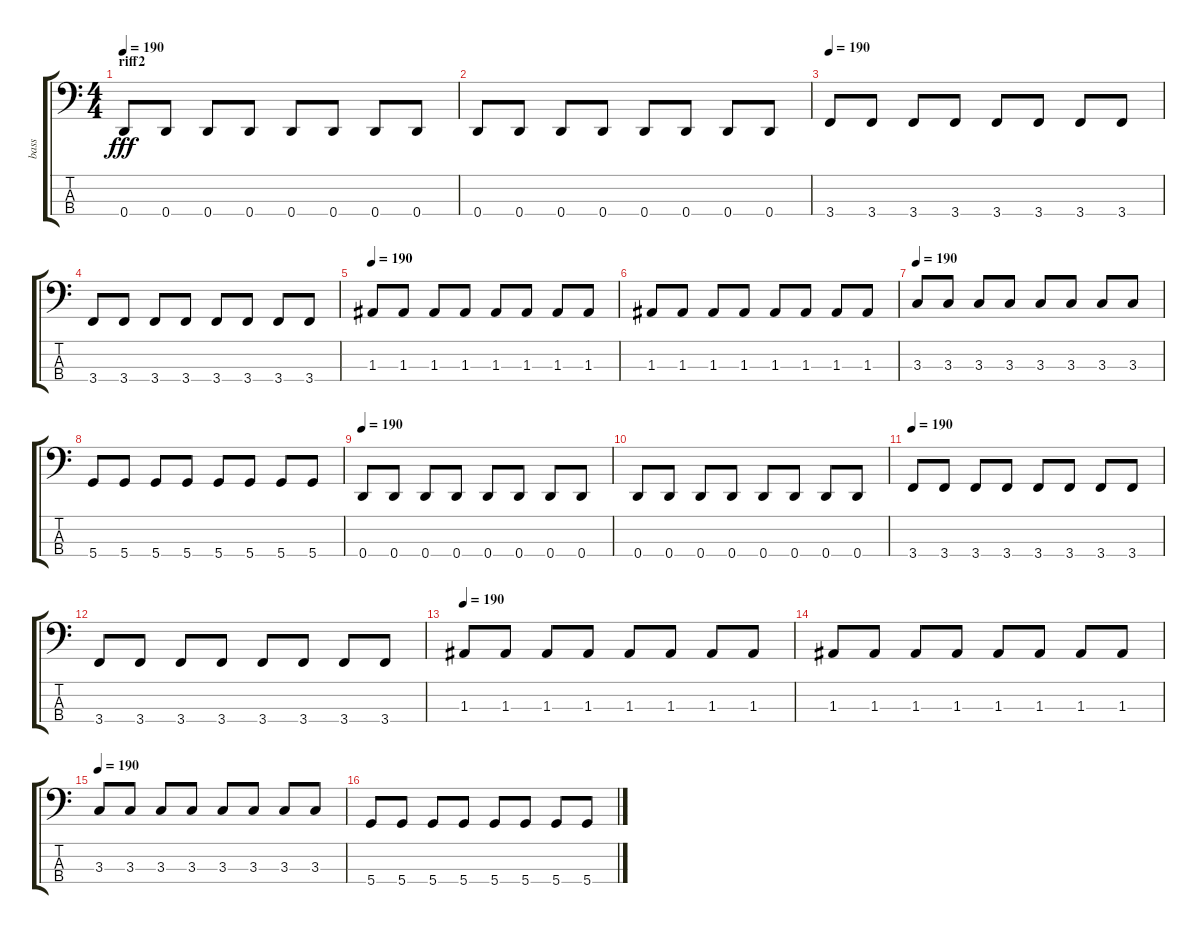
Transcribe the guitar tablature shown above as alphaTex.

\track ("bass" "bass") {instrument electricbassfinger}
\staff {score tabs}
\tuning (G2 D2 A1 D1) {hide}
\ts (4 4)
\section ("" "riff2")
\tempo 190
\clef f4
\ks c
0.4.8{dy fff} 0.4.8 0.4.8 0.4.8 0.4.8 0.4.8 0.4.8 0.4.8 |
0.4.8 0.4.8 0.4.8 0.4.8 0.4.8 0.4.8 0.4.8 0.4.8 |
\tempo 190
3.4.8 3.4.8 3.4.8 3.4.8 3.4.8 3.4.8 3.4.8 3.4.8 |
3.4.8 3.4.8 3.4.8 3.4.8 3.4.8 3.4.8 3.4.8 3.4.8 |
\tempo 190
1.3.8 1.3.8 1.3.8 1.3.8 1.3.8 1.3.8 1.3.8 1.3.8 |
1.3.8 1.3.8 1.3.8 1.3.8 1.3.8 1.3.8 1.3.8 1.3.8 |
\tempo 190
3.3.8 3.3.8 3.3.8 3.3.8 3.3.8 3.3.8 3.3.8 3.3.8 |
5.4.8 5.4.8 5.4.8 5.4.8 5.4.8 5.4.8 5.4.8 5.4.8 |
\tempo 190
0.4.8 0.4.8 0.4.8 0.4.8 0.4.8 0.4.8 0.4.8 0.4.8 |
0.4.8 0.4.8 0.4.8 0.4.8 0.4.8 0.4.8 0.4.8 0.4.8 |
\tempo 190
3.4.8 3.4.8 3.4.8 3.4.8 3.4.8 3.4.8 3.4.8 3.4.8 |
3.4.8 3.4.8 3.4.8 3.4.8 3.4.8 3.4.8 3.4.8 3.4.8 |
\tempo 190
1.3.8 1.3.8 1.3.8 1.3.8 1.3.8 1.3.8 1.3.8 1.3.8 |
1.3.8 1.3.8 1.3.8 1.3.8 1.3.8 1.3.8 1.3.8 1.3.8 |
\tempo 190
3.3.8 3.3.8 3.3.8 3.3.8 3.3.8 3.3.8 3.3.8 3.3.8 |
5.4.8 5.4.8 5.4.8 5.4.8 5.4.8 5.4.8 5.4.8 5.4.8
